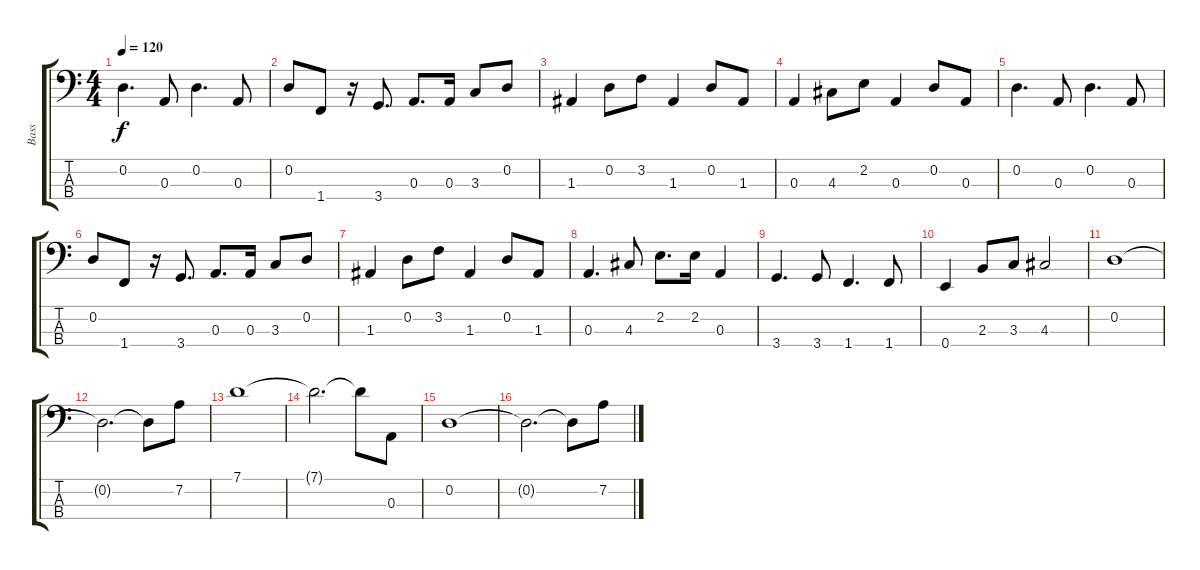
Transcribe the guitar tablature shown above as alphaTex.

\track ("Bass" "Bass") {instrument electricbassfinger}
\staff {score tabs}
\tuning (G2 D2 A1 E1) {hide}
\ts (4 4)
\tempo 120
\clef f4
\ks c
0.2.4{d dy f} 0.3.8 0.2.4{d} 0.3.8 |
0.2.8 1.4.8 r.16 3.4.8{d} 0.3.8{d} 0.3.16 3.3.8 0.2.8 |
1.3.4 0.2.8 3.2.8 1.3.4 0.2.8 1.3.8 |
0.3.4 4.3.8 2.2.8 0.3.4 0.2.8 0.3.8 |
0.2.4{d} 0.3.8 0.2.4{d} 0.3.8 |
0.2.8 1.4.8 r.16 3.4.8{d} 0.3.8{d} 0.3.16 3.3.8 0.2.8 |
1.3.4 0.2.8 3.2.8 1.3.4 0.2.8 1.3.8 |
0.3.4{d} 4.3.8 2.2.8{d} 2.2.16 0.3.4 |
3.4.4{d} 3.4.8 1.4.4{d} 1.4.8 |
0.4.4 2.3.8 3.3.8 4.3.2 |
0.2.1 |
0.2{t}.2{d} 0.2{t}.8 7.2.8 |
7.1.1 |
7.1{t}.2{d} 7.1{t}.8 0.3.8 |
0.2.1 |
0.2{t}.2{d} 0.2{t}.8 7.2.8
